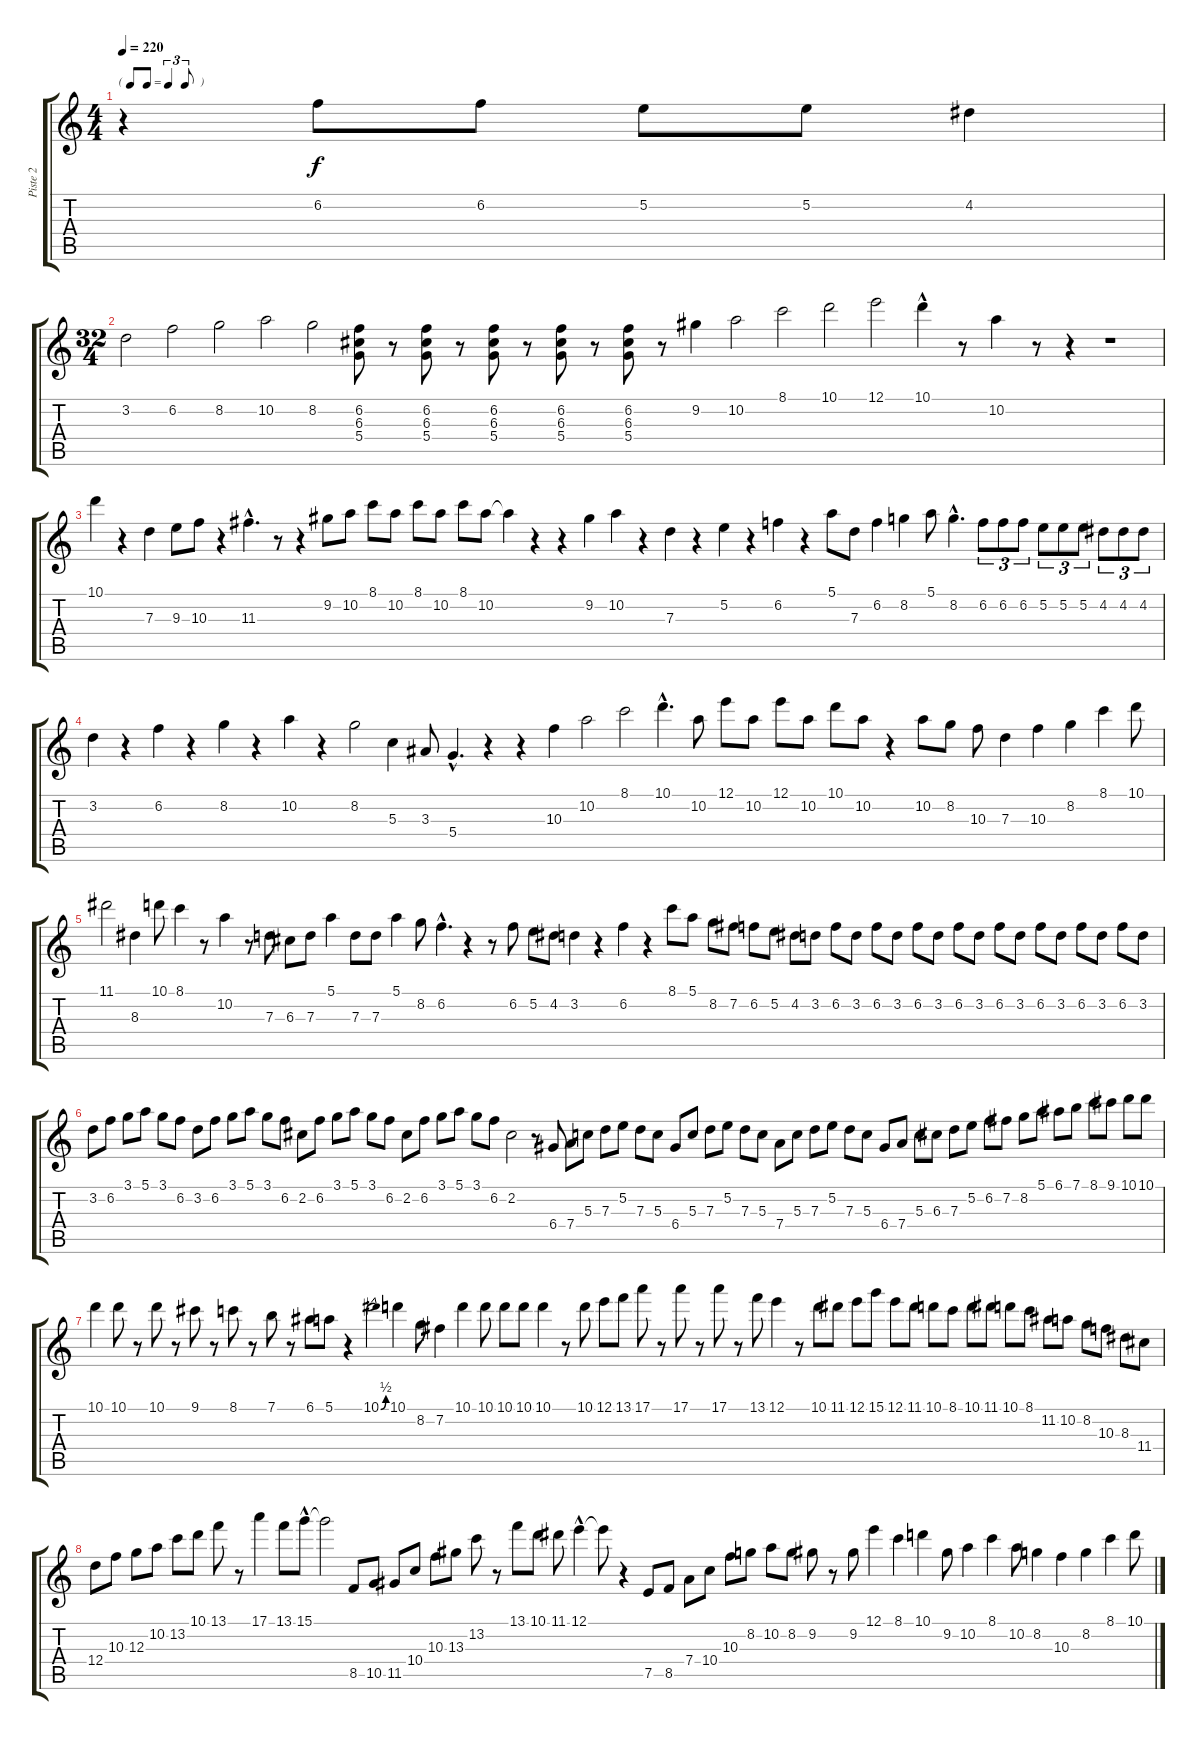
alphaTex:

\track ("Piste 2" "Piste 2") {instrument acousticguitarsteel}
\staff {score tabs}
\tuning (E4 B3 G3 D3 A2 E2) {hide}
\ts (4 4)
\tf triplet8th
\tempo 220
\clef g2
\ks c
r.4{dy f instrument acousticguitarsteel} 6.2.8 6.2.8 5.2.8 5.2.8 4.2.4 |
\ts (32 4)
3.2.2 6.2.2 8.2.2 10.2.2 8.2.2 (6.2 6.3 5.4).8 r.8 (6.2 6.3 5.4).8 r.8 (6.2 6.3 5.4).8 r.8 (6.2 6.3 5.4).8 r.8 (6.2 6.3 5.4).8 r.8 9.2.4 10.2.2 8.1.2 10.1.2 12.1.2 10.1{hac}.4 r.8 10.2.4 r.8 r.4 r.1 |
10.1.4 r.4 7.3.4 9.3.8 10.3.8 r.4 11.3{hac}.4{d} r.8 r.4 9.2.8 10.2.8 8.1.8 10.2.8 8.1.8 10.2.8 8.1.8 10.2.8 10.2{t}.4 r.4 r.4 9.2.4 10.2.4 r.4 7.3.4 r.4 5.2.4 r.4 6.2.4 r.4 5.1.8 7.3.8 6.2.4 8.2.4 5.1.8 8.2{hac}.4{d} 6.2.8{tu (3 2)} 6.2.8{tu (3 2)} 6.2.8{tu (3 2)} 5.2.8{tu (3 2)} 5.2.8{tu (3 2)} 5.2.8{tu (3 2)} 4.2.8{tu (3 2)} 4.2.8{tu (3 2)} 4.2.8{tu (3 2)} |
3.2.4 r.4 6.2.4 r.4 8.2.4 r.4 10.2.4 r.4 8.2.2 5.3.4 3.3.8 5.4{hac}.4{d} r.4 r.4 10.3.4 10.2.2 8.1.2 10.1{hac}.4{d} 10.2.8 12.1.8 10.2.8 12.1.8 10.2.8 10.1.8 10.2.8 r.4 10.2.8 8.2.8 10.3.8 7.3.4 10.3.4 8.2.4 8.1.4 10.1.8 |
11.1.2 8.3.4 10.1.8 8.1.4 r.8 10.2.4 r.8 7.3.8 6.3.8 7.3.8 5.1.4 7.3.8 7.3.8 5.1.4 8.2.8 6.2{hac}.4{d} r.4 r.8 6.2.8 5.2.8 4.2.8 3.2.4 r.4 6.2.4 r.4 8.1.8 5.1.8 8.2.8 7.2.8 6.2.8 5.2.8 4.2.8 3.2.8 6.2.8 3.2.8 6.2.8 3.2.8 6.2.8 3.2.8 6.2.8 3.2.8 6.2.8 3.2.8 6.2.8 3.2.8 6.2.8 3.2.8 6.2.8 3.2.8 |
3.2.8 6.2.8 3.1.8 5.1.8 3.1.8 6.2.8 3.2.8 6.2.8 3.1.8 5.1.8 3.1.8 6.2.8 2.2.8 6.2.8 3.1.8 5.1.8 3.1.8 6.2.8 2.2.8 6.2.8 3.1.8 5.1.8 3.1.8 6.2.8 2.2.2 r.8 6.4.8 7.4.8 5.3.8 7.3.8 5.2.8 7.3.8 5.3.8 6.4.8 5.3.8 7.3.8 5.2.8 7.3.8 5.3.8 7.4.8 5.3.8 7.3.8 5.2.8 7.3.8 5.3.8 6.4.8 7.4.8 5.3.8 6.3.8 7.3.8 5.2.8 6.2.8 7.2.8 8.2.8 5.1.8 6.1.8 7.1.8 8.1.8 9.1.8 10.1.8 10.1.8 |
10.1.4 10.1.8 r.8 10.1.8 r.8 9.1.8 r.8 8.1.8 r.8 7.1.8 r.8 6.1.8 5.1.8 r.4 10.1{be (bend 0 0 60 2)}.2 10.1.4 8.2.8 7.2.4 10.1.4 10.1.8 10.1.8 10.1.8 10.1.4 r.8 10.1.8 12.1.8 13.1.8 17.1.8 r.8 17.1.8 r.8 17.1.8 r.8 13.1.8 12.1.4 r.8 10.1.8 11.1.8 12.1.8 15.1.8 12.1.8 11.1.8 10.1.8 8.1.8 10.1.8 11.1.8 10.1.8 8.1.8 11.2.8 10.2.8 8.2.8 10.3.8 8.3.8 11.4.8 |
12.4.8 10.3.8 12.3.8 10.2.8 13.2.8 10.1.8 13.1.8 r.8 17.1.4 13.1.8 15.1{hac}.8 15.1{t}.2 8.5.8 10.5.8 11.5.8 10.4.8 10.3.8 13.3.8 13.2.8 r.8 13.1.8 10.1.8 11.1.8 12.1{hac}.4 12.1{t}.8 r.4 7.5.8 8.5.8 7.4.8 10.4.8 10.3.8 8.2.8 10.2.8 8.2.8 9.2.8 r.8 9.2.8 12.1.4 8.1.4 10.1.4 9.2.8 10.2.4 8.1.4 10.2.8 8.2.4 10.3.4 8.2.4 8.1.4 10.1.8
